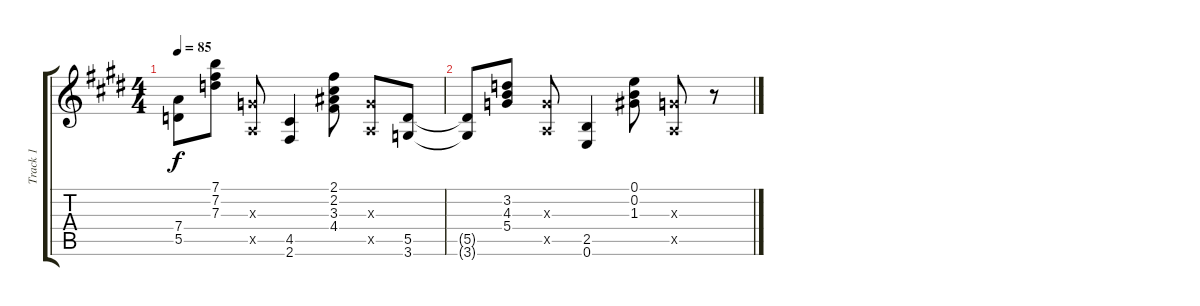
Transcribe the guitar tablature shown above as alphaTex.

\track ("Track 1" "Track 1") {instrument acousticguitarsteel}
\staff {score tabs}
\tuning (E4 B3 G3 D3 A2 E2) {hide}
\ts (4 4)
\tempo 85
\clef g2
\ks e
(7.4{t} 5.5{t}).8{dy f} (7.1 7.2 7.3).8 (0.3{x} 0.5{x}).8 (4.5 2.6).4 (2.1 2.2 3.3 4.4).8 (0.3{x} 0.5{x}).8 (5.5 3.6).8 |
(5.5{t} 3.6{t}).8 (3.2 4.3 5.4).8 (0.3{x} 0.5{x}).8 (2.5 0.6).4 (0.1 0.2 1.3).8 (0.3{x} 0.5{x}).8 r.8
